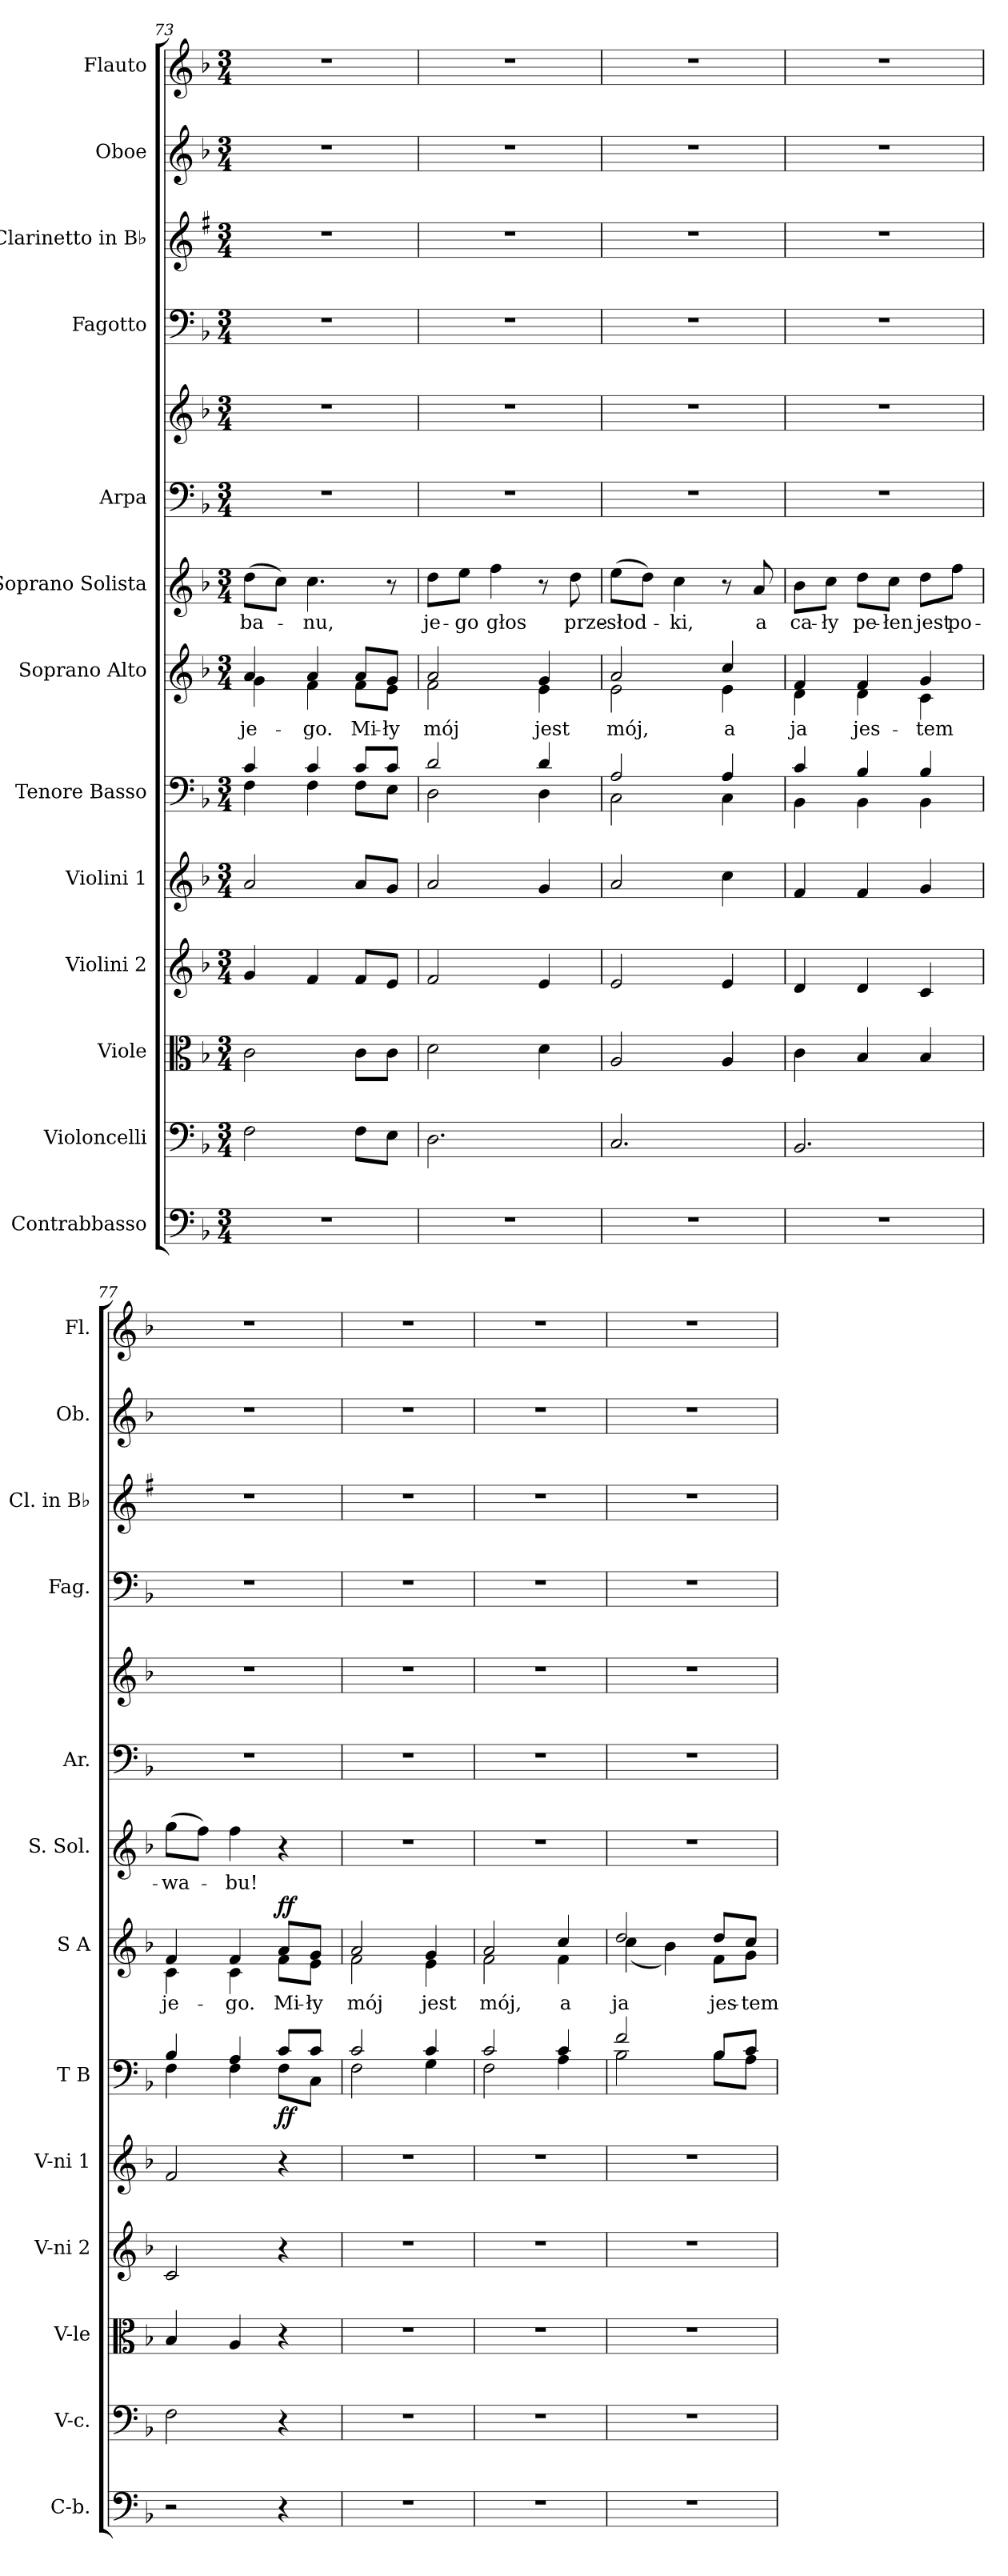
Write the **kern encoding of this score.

**kern	**kern	**kern	**kern	**kern	**kern	**dynam	**kern	**text	**dynam	**kern	**text	**kern	**kern	**kern	**kern	**kern	**kern
*part13	*part12	*part11	*part10	*part9	*part8	*part8	*part7	*part7	*part7	*part6	*part6	*part5	*part5	*part4	*part3	*part2	*part1
*staff14	*staff13	*staff12	*staff11	*staff10	*staff9	*staff9	*staff8	*staff8	*staff8	*staff7	*staff7	*staff6	*staff5	*staff4	*staff3	*staff2	*staff1
*I"Contrabbasso	*I"Violoncelli	*I"Viole	*I"Violini 2	*I"Violini 1	*I"Tenore Basso	*	*I"Soprano Alto	*	*	*I"Soprano Solista	*	*I"Arpa	*	*I"Fagotto	*I"Clarinetto in B♭	*I"Oboe	*I"Flauto
*I'C-b.	*I'V-c.	*I'V-le	*I'V-ni 2	*I'V-ni 1	*I'T B	*	*I'S A	*	*	*I'S. Sol.	*	*I'Ar.	*	*I'Fag.	*I'Cl. in B♭	*I'Ob.	*I'Fl.
*clefF4	*clefF4	*clefC3	*clefG2	*clefG2	*clefF4	*	*clefG2	*	*	*clefG2	*	*clefF4	*clefG2	*clefF4	*clefG2	*clefG2	*clefG2
*	*	*	*	*	*	*	*	*	*	*	*	*	*	*	*ITrd1c2	*	*
*k[b-]	*k[b-]	*k[b-]	*k[b-]	*k[b-]	*k[b-]	*	*k[b-]	*	*	*k[b-]	*	*k[b-]	*k[b-]	*k[b-]	*k[b-]	*k[b-]	*k[b-]
*M3/4	*M3/4	*M3/4	*M3/4	*M3/4	*M3/4	*	*M3/4	*	*	*M3/4	*	*M3/4	*M3/4	*M3/4	*M3/4	*M3/4	*M3/4
=73	=73	=73	=73	=73	=73	=73	=73	=73	=73	=73	=73	=73	=73	=73	=73	=73	=73
*	*	*	*	*	*^	*	*^	*	*	*	*	*	*	*	*	*	*
2.r	2F	2c	4g	2a	4c	4F	.	4a	4g	je-	.	(8ddL	-ba-	2.r	2.r	2.r	2.r	2.r	2.r
.	.	.	.	.	.	.	.	.	.	.	.	8ccJ)	.	.	.	.	.	.	.
.	.	.	4f	.	4c	4F	.	4a	4f	-go.	.	4.cc	-nu,	.	.	.	.	.	.
.	8FL	8cL	8fL	8aL	8cL	8FL	.	8aL	8fL	Mi-	.	.	.	.	.	.	.	.	.
.	8EJ	8cJ	8eJ	8gJ	8cJ	8EJ	.	8gJ	8eJ	-ły	.	8r	.	.	.	.	.	.	.
=74	=74	=74	=74	=74	=74	=74	=74	=74	=74	=74	=74	=74	=74	=74	=74	=74	=74	=74	=74
2.r	2.D	2d	2f	2a	2d	2D	.	2a	2f	mój	.	8ddL	je-	2.r	2.r	2.r	2.r	2.r	2.r
.	.	.	.	.	.	.	.	.	.	.	.	8eeJ	-go	.	.	.	.	.	.
.	.	.	.	.	.	.	.	.	.	.	.	4ff	głos	.	.	.	.	.	.
.	.	4d	4e	4g	4d	4D	.	4g	4e	jest	.	8r	.	.	.	.	.	.	.
.	.	.	.	.	.	.	.	.	.	.	.	8dd	prze-	.	.	.	.	.	.
=75	=75	=75	=75	=75	=75	=75	=75	=75	=75	=75	=75	=75	=75	=75	=75	=75	=75	=75	=75
2.r	2.C	2A	2e	2a	2A	2C	.	2a	2e	mój,	.	(8eeL	-słod-	2.r	2.r	2.r	2.r	2.r	2.r
.	.	.	.	.	.	.	.	.	.	.	.	8ddJ)	.	.	.	.	.	.	.
.	.	.	.	.	.	.	.	.	.	.	.	4cc	-ki,	.	.	.	.	.	.
.	.	4A	4e	4cc	4A	4C	.	4cc	4e	a	.	8r	.	.	.	.	.	.	.
.	.	.	.	.	.	.	.	.	.	.	.	8a	a	.	.	.	.	.	.
=76	=76	=76	=76	=76	=76	=76	=76	=76	=76	=76	=76	=76	=76	=76	=76	=76	=76	=76	=76
2.r	2.BB-	4c	4d	4f	4c	4BB-	.	4f	4d	ja	.	8b-L	ca-	2.r	2.r	2.r	2.r	2.r	2.r
.	.	.	.	.	.	.	.	.	.	.	.	8ccJ	-ły	.	.	.	.	.	.
.	.	4B-	4d	4f	4B-	4BB-	.	4f	4d	jes-	.	8ddL	pe-	.	.	.	.	.	.
.	.	.	.	.	.	.	.	.	.	.	.	8ccJ	-łen	.	.	.	.	.	.
.	.	4B-	4c	4g	4B-	4BB-	.	4g	4c	-tem	.	8ddL	jest	.	.	.	.	.	.
.	.	.	.	.	.	.	.	.	.	.	.	8ffJ	po-	.	.	.	.	.	.
=77	=77	=77	=77	=77	=77	=77	=77	=77	=77	=77	=77	=77	=77	=77	=77	=77	=77	=77	=77
2r	2F	4B-	2c	2f	4B-	4F	.	4f	4c	je-	.	(8ggL	-wa-	2.r	2.r	2.r	2.r	2.r	2.r
.	.	.	.	.	.	.	.	.	.	.	.	8ffJ)	.	.	.	.	.	.	.
.	.	4A	.	.	4A	4F	.	4f	4c	-go.	.	4ff	-bu!	.	.	.	.	.	.
!	!	!	!	!	!	!	!	!	!	!	!LO:DY:a	!	!	!	!	!	!	!	!
4r	4r	4r	4r	4r	8cL	8FL	ff	8aL	8fL	Mi-	ff	4r	.	.	.	.	.	.	.
.	.	.	.	.	8cJ	8CJ	.	8gJ	8eJ	-ły	.	.	.	.	.	.	.	.	.
=78	=78	=78	=78	=78	=78	=78	=78	=78	=78	=78	=78	=78	=78	=78	=78	=78	=78	=78	=78
2.r	2.r	2.r	2.r	2.r	2c	2F	.	2a	2f	mój	.	2.r	.	2.r	2.r	2.r	2.r	2.r	2.r
.	.	.	.	.	4c	4G	.	4g	4e	jest	.	.	.	.	.	.	.	.	.
=79	=79	=79	=79	=79	=79	=79	=79	=79	=79	=79	=79	=79	=79	=79	=79	=79	=79	=79	=79
2.r	2.r	2.r	2.r	2.r	2c	2F	.	2a	2f	mój,	.	2.r	.	2.r	2.r	2.r	2.r	2.r	2.r
.	.	.	.	.	4c	4A	.	4cc	4f	a	.	.	.	.	.	.	.	.	.
=80	=80	=80	=80	=80	=80	=80	=80	=80	=80	=80	=80	=80	=80	=80	=80	=80	=80	=80	=80
2.r	2.r	2.r	2.r	2.r	2f	2B-	.	2dd	(4cc	ja	.	2.r	.	2.r	2.r	2.r	2.r	2.r	2.r
.	.	.	.	.	.	.	.	.	4b-)	.	.	.	.	.	.	.	.	.	.
.	.	.	.	.	8B-L	8B-L	.	8ddL	8fL	jes-	.	.	.	.	.	.	.	.	.
.	.	.	.	.	8cJ	8AJ	.	8ccJ	8gJ	-tem	.	.	.	.	.	.	.	.	.
*	*	*	*	*	*v	*v	*	*	*	*	*	*	*	*	*	*	*	*	*
*	*	*	*	*	*	*	*v	*v	*	*	*	*	*	*	*	*	*	*
=	=	=	=	=	=	=	=	=	=	=	=	=	=	=	=	=	=
*-	*-	*-	*-	*-	*-	*-	*-	*-	*-	*-	*-	*-	*-	*-	*-	*-	*-
